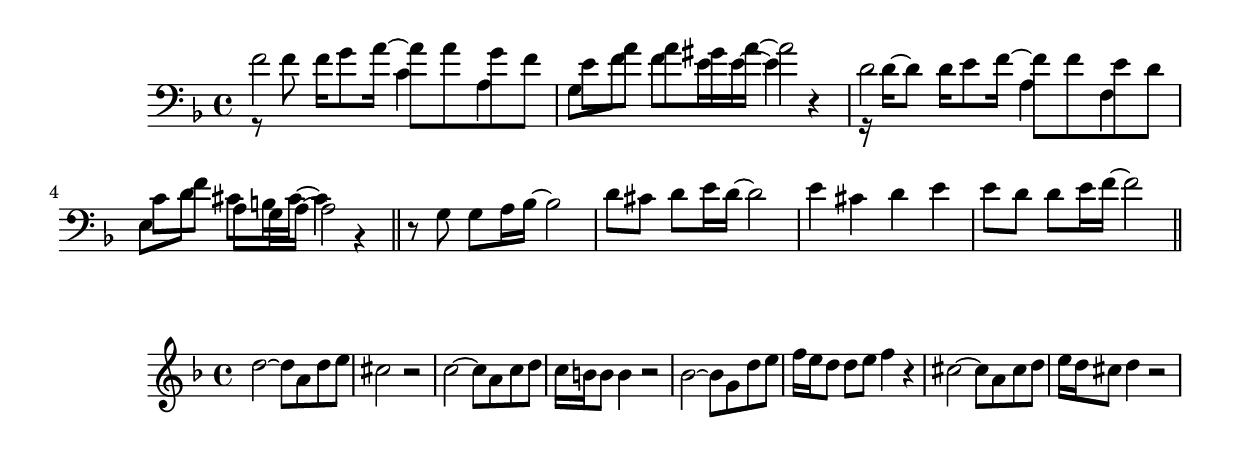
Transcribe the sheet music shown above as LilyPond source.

\version "2.22.1"

voixUn = {
  \relative {
    \clef "treble"
    \key d \minor
    r8 f'  f16 g8 a16~   8 a g f | e  a   a   gis16 a~   2   |
    r16 d,~ 8 d16 e8 f16~   8 f e d | c  f   a,  g16   a~   2   |
    r8 g  g a16 bes~ 2       | d8 cis d   e16   d~   2   |
    e4    cis        d   e   | e8 d   d   e16   f~   2   \bar "||"
  }
}

voixDeux = {
  \relative {
    \clef "bass"
    \key d \minor
    f'2 c4 a | g8 f' f e16 e~   4 r |
    d2 a4 f | e8 d'  cis b16   cis~ 4 r \bar "||"
  }
}

<<
  { \voixUn }
  { \voixDeux }
>>

\relative {
  \key d \minor
  d''2~ 8 a d e | cis2 r |
  c2~ 8 a c d | c16 b b8 b4 r2 |
  bes2~ 8 g d' e | f16 e d8 d e f4 r |
  cis2~ 8 a cis d | e16 d cis8 d4 r2 |
}
